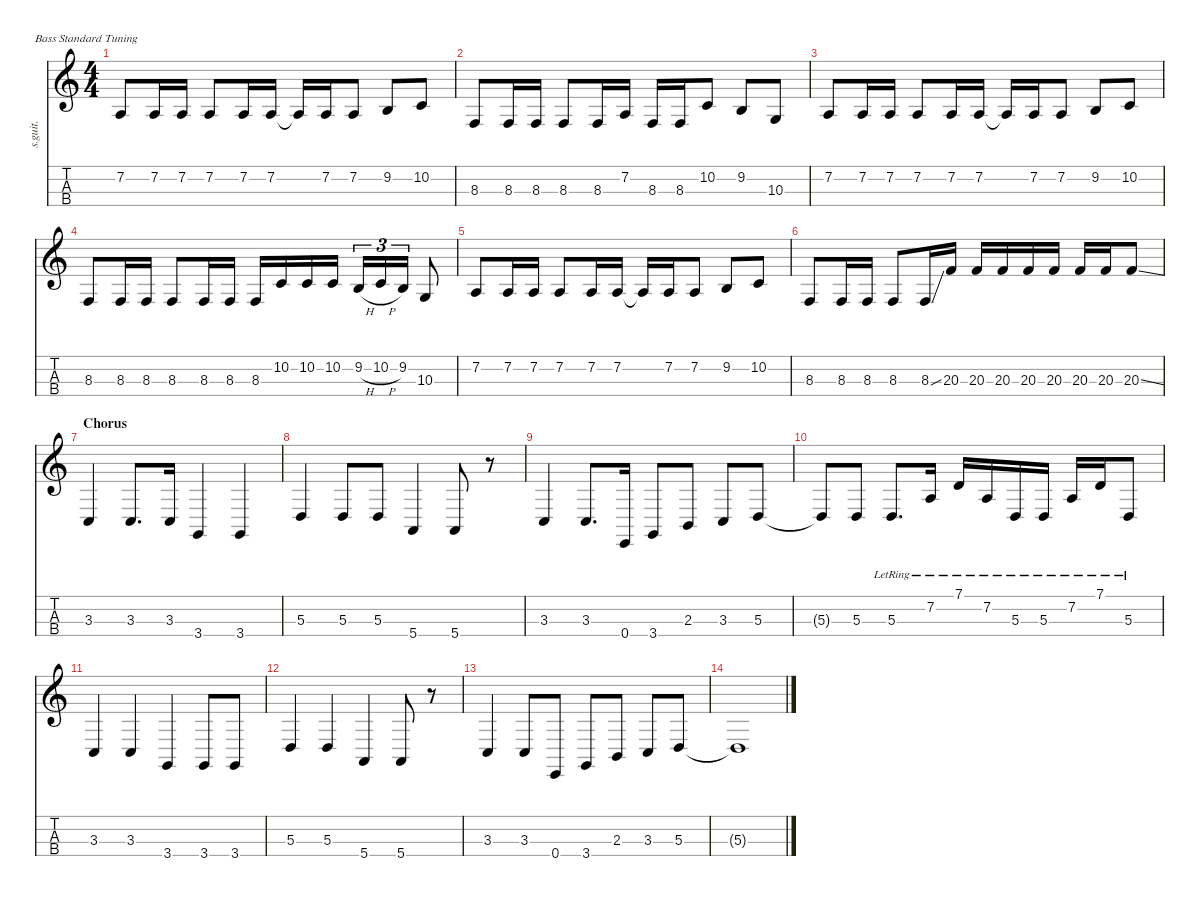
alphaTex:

\defaultSystemsLayout 4
\hideDynamics
\bracketExtendMode nobrackets
\track ("M. Balzary (Flea)" "s.guit.") {instrument electricbassfinger}
\staff {score tabs}
\tuning (G2 D2 A1 E1)
\ts (4 4)
\tempo (96 hide)
\clef g2
\ks c
7.2.8{lyrics (0 "") lyrics (1 "") lyrics (2 "") lyrics (3 "") lyrics (4 "") dy f} 7.2.16{lyrics (0 "") lyrics (1 "") lyrics (2 "") lyrics (3 "") lyrics (4 "")} 7.2.16{lyrics (0 "") lyrics (1 "") lyrics (2 "") lyrics (3 "") lyrics (4 "")} 7.2.8{lyrics (0 "") lyrics (1 "") lyrics (2 "") lyrics (3 "") lyrics (4 "")} 7.2.16{lyrics (0 "") lyrics (1 "") lyrics (2 "") lyrics (3 "") lyrics (4 "")} 7.2.16{lyrics (0 "") lyrics (1 "") lyrics (2 "") lyrics (3 "") lyrics (4 "")} 7.2{t}.16{lyrics (0 "") lyrics (1 "") lyrics (2 "") lyrics (3 "") lyrics (4 "")} 7.2.16{lyrics (0 "") lyrics (1 "") lyrics (2 "") lyrics (3 "") lyrics (4 "")} 7.2.8{lyrics (0 "") lyrics (1 "") lyrics (2 "") lyrics (3 "") lyrics (4 "")} 9.2.8{lyrics (0 "") lyrics (1 "") lyrics (2 "") lyrics (3 "") lyrics (4 "")} 10.2.8{lyrics (0 "") lyrics (1 "") lyrics (2 "") lyrics (3 "") lyrics (4 "")} |
8.3.8{lyrics (0 "") lyrics (1 "") lyrics (2 "") lyrics (3 "") lyrics (4 "")} 8.3.16{lyrics (0 "") lyrics (1 "") lyrics (2 "") lyrics (3 "") lyrics (4 "")} 8.3.16{lyrics (0 "") lyrics (1 "") lyrics (2 "") lyrics (3 "") lyrics (4 "")} 8.3.8{lyrics (0 "") lyrics (1 "") lyrics (2 "") lyrics (3 "") lyrics (4 "")} 8.3.16{lyrics (0 "") lyrics (1 "") lyrics (2 "") lyrics (3 "") lyrics (4 "")} 7.2.16{lyrics (0 "") lyrics (1 "") lyrics (2 "") lyrics (3 "") lyrics (4 "")} 8.3.16{lyrics (0 "") lyrics (1 "") lyrics (2 "") lyrics (3 "") lyrics (4 "")} 8.3.16{lyrics (0 "") lyrics (1 "") lyrics (2 "") lyrics (3 "") lyrics (4 "")} 10.2.8{lyrics (0 "") lyrics (1 "") lyrics (2 "") lyrics (3 "") lyrics (4 "")} 9.2.8{lyrics (0 "") lyrics (1 "") lyrics (2 "") lyrics (3 "") lyrics (4 "")} 10.3.8{lyrics (0 "") lyrics (1 "") lyrics (2 "") lyrics (3 "") lyrics (4 "")} |
7.2.8{lyrics (0 "") lyrics (1 "") lyrics (2 "") lyrics (3 "") lyrics (4 "")} 7.2.16{lyrics (0 "") lyrics (1 "") lyrics (2 "") lyrics (3 "") lyrics (4 "")} 7.2.16{lyrics (0 "") lyrics (1 "") lyrics (2 "") lyrics (3 "") lyrics (4 "")} 7.2.8{lyrics (0 "") lyrics (1 "") lyrics (2 "") lyrics (3 "") lyrics (4 "")} 7.2.16{lyrics (0 "") lyrics (1 "") lyrics (2 "") lyrics (3 "") lyrics (4 "")} 7.2.16{lyrics (0 "") lyrics (1 "") lyrics (2 "") lyrics (3 "") lyrics (4 "")} 7.2{t}.16{lyrics (0 "") lyrics (1 "") lyrics (2 "") lyrics (3 "") lyrics (4 "")} 7.2.16{lyrics (0 "") lyrics (1 "") lyrics (2 "") lyrics (3 "") lyrics (4 "")} 7.2.8{lyrics (0 "") lyrics (1 "") lyrics (2 "") lyrics (3 "") lyrics (4 "")} 9.2.8{lyrics (0 "") lyrics (1 "") lyrics (2 "") lyrics (3 "") lyrics (4 "")} 10.2.8{lyrics (0 "") lyrics (1 "") lyrics (2 "") lyrics (3 "") lyrics (4 "")} |
8.3.8{lyrics (0 "") lyrics (1 "") lyrics (2 "") lyrics (3 "") lyrics (4 "")} 8.3.16{lyrics (0 "") lyrics (1 "") lyrics (2 "") lyrics (3 "") lyrics (4 "")} 8.3.16{lyrics (0 "") lyrics (1 "") lyrics (2 "") lyrics (3 "") lyrics (4 "")} 8.3.8{lyrics (0 "") lyrics (1 "") lyrics (2 "") lyrics (3 "") lyrics (4 "")} 8.3.16{lyrics (0 "") lyrics (1 "") lyrics (2 "") lyrics (3 "") lyrics (4 "")} 8.3.16{lyrics (0 "") lyrics (1 "") lyrics (2 "") lyrics (3 "") lyrics (4 "")} 8.3.16{lyrics (0 "") lyrics (1 "") lyrics (2 "") lyrics (3 "") lyrics (4 "")} 10.2.16{lyrics (0 "") lyrics (1 "") lyrics (2 "") lyrics (3 "") lyrics (4 "")} 10.2.16{lyrics (0 "") lyrics (1 "") lyrics (2 "") lyrics (3 "") lyrics (4 "")} 10.2.16{lyrics (0 "") lyrics (1 "") lyrics (2 "") lyrics (3 "") lyrics (4 "")} 9.2{h}.16{tu (3 2) lyrics (0 "") lyrics (1 "") lyrics (2 "") lyrics (3 "") lyrics (4 "")} 10.2{h}.16{tu (3 2) lyrics (0 "") lyrics (1 "") lyrics (2 "") lyrics (3 "") lyrics (4 "")} 9.2.16{tu (3 2) lyrics (0 "") lyrics (1 "") lyrics (2 "") lyrics (3 "") lyrics (4 "")} 10.3.8{lyrics (0 "") lyrics (1 "") lyrics (2 "") lyrics (3 "") lyrics (4 "")} |
7.2.8{lyrics (0 "") lyrics (1 "") lyrics (2 "") lyrics (3 "") lyrics (4 "")} 7.2.16{lyrics (0 "") lyrics (1 "") lyrics (2 "") lyrics (3 "") lyrics (4 "")} 7.2.16{lyrics (0 "") lyrics (1 "") lyrics (2 "") lyrics (3 "") lyrics (4 "")} 7.2.8{lyrics (0 "") lyrics (1 "") lyrics (2 "") lyrics (3 "") lyrics (4 "")} 7.2.16{lyrics (0 "") lyrics (1 "") lyrics (2 "") lyrics (3 "") lyrics (4 "")} 7.2.16{lyrics (0 "") lyrics (1 "") lyrics (2 "") lyrics (3 "") lyrics (4 "")} 7.2{t}.16{lyrics (0 "") lyrics (1 "") lyrics (2 "") lyrics (3 "") lyrics (4 "")} 7.2.16{lyrics (0 "") lyrics (1 "") lyrics (2 "") lyrics (3 "") lyrics (4 "")} 7.2.8{lyrics (0 "") lyrics (1 "") lyrics (2 "") lyrics (3 "") lyrics (4 "")} 9.2.8{lyrics (0 "") lyrics (1 "") lyrics (2 "") lyrics (3 "") lyrics (4 "")} 10.2.8{lyrics (0 "") lyrics (1 "") lyrics (2 "") lyrics (3 "") lyrics (4 "")} |
8.3.8{lyrics (0 "") lyrics (1 "") lyrics (2 "") lyrics (3 "") lyrics (4 "")} 8.3.16{lyrics (0 "") lyrics (1 "") lyrics (2 "") lyrics (3 "") lyrics (4 "")} 8.3.16{lyrics (0 "") lyrics (1 "") lyrics (2 "") lyrics (3 "") lyrics (4 "")} 8.3.8{lyrics (0 "") lyrics (1 "") lyrics (2 "") lyrics (3 "") lyrics (4 "")} 8.3{ss}.16{lyrics (0 "") lyrics (1 "") lyrics (2 "") lyrics (3 "") lyrics (4 "")} 20.3.16{lyrics (0 "") lyrics (1 "") lyrics (2 "") lyrics (3 "") lyrics (4 "")} 20.3.16{lyrics (0 "") lyrics (1 "") lyrics (2 "") lyrics (3 "") lyrics (4 "")} 20.3.16{lyrics (0 "") lyrics (1 "") lyrics (2 "") lyrics (3 "") lyrics (4 "")} 20.3.16{lyrics (0 "") lyrics (1 "") lyrics (2 "") lyrics (3 "") lyrics (4 "")} 20.3.16{lyrics (0 "") lyrics (1 "") lyrics (2 "") lyrics (3 "") lyrics (4 "")} 20.3.16{lyrics (0 "") lyrics (1 "") lyrics (2 "") lyrics (3 "") lyrics (4 "")} 20.3.16{lyrics (0 "") lyrics (1 "") lyrics (2 "") lyrics (3 "") lyrics (4 "")} 20.3{ss}.8{lyrics (0 "") lyrics (1 "") lyrics (2 "") lyrics (3 "") lyrics (4 "")} |
\section ("" "Chorus")
3.3.4{lyrics (0 "") lyrics (1 "") lyrics (2 "") lyrics (3 "") lyrics (4 "")} 3.3.8{d lyrics (0 "") lyrics (1 "") lyrics (2 "") lyrics (3 "") lyrics (4 "")} 3.3.16{lyrics (0 "") lyrics (1 "") lyrics (2 "") lyrics (3 "") lyrics (4 "")} 3.4.4{lyrics (0 "") lyrics (1 "") lyrics (2 "") lyrics (3 "") lyrics (4 "")} 3.4.4{lyrics (0 "") lyrics (1 "") lyrics (2 "") lyrics (3 "") lyrics (4 "")} |
5.3.4{lyrics (0 "") lyrics (1 "") lyrics (2 "") lyrics (3 "") lyrics (4 "")} 5.3.8{lyrics (0 "") lyrics (1 "") lyrics (2 "") lyrics (3 "") lyrics (4 "")} 5.3.8{lyrics (0 "") lyrics (1 "") lyrics (2 "") lyrics (3 "") lyrics (4 "")} 5.4.4{lyrics (0 "") lyrics (1 "") lyrics (2 "") lyrics (3 "") lyrics (4 "")} 5.4.8{lyrics (0 "") lyrics (1 "") lyrics (2 "") lyrics (3 "") lyrics (4 "")} r.8 |
3.3.4{lyrics (0 "") lyrics (1 "") lyrics (2 "") lyrics (3 "") lyrics (4 "")} 3.3.8{d lyrics (0 "") lyrics (1 "") lyrics (2 "") lyrics (3 "") lyrics (4 "")} 0.4.16{lyrics (0 "") lyrics (1 "") lyrics (2 "") lyrics (3 "") lyrics (4 "")} 3.4.8{lyrics (0 "") lyrics (1 "") lyrics (2 "") lyrics (3 "") lyrics (4 "")} 2.3.8{lyrics (0 "") lyrics (1 "") lyrics (2 "") lyrics (3 "") lyrics (4 "")} 3.3.8{lyrics (0 "") lyrics (1 "") lyrics (2 "") lyrics (3 "") lyrics (4 "")} 5.3.8{lyrics (0 "") lyrics (1 "") lyrics (2 "") lyrics (3 "") lyrics (4 "")} |
5.3{t}.8{lyrics (0 "") lyrics (1 "") lyrics (2 "") lyrics (3 "") lyrics (4 "")} 5.3.8{lyrics (0 "") lyrics (1 "") lyrics (2 "") lyrics (3 "") lyrics (4 "")} 5.3{lr}.8{d lyrics (0 "") lyrics (1 "") lyrics (2 "") lyrics (3 "") lyrics (4 "")} 7.2{lr}.16{lyrics (0 "") lyrics (1 "") lyrics (2 "") lyrics (3 "") lyrics (4 "")} 7.1{lr}.16{lyrics (0 "") lyrics (1 "") lyrics (2 "") lyrics (3 "") lyrics (4 "")} 7.2{lr}.16{lyrics (0 "") lyrics (1 "") lyrics (2 "") lyrics (3 "") lyrics (4 "")} 5.3{lr}.16{lyrics (0 "") lyrics (1 "") lyrics (2 "") lyrics (3 "") lyrics (4 "")} 5.3{lr}.16{lyrics (0 "") lyrics (1 "") lyrics (2 "") lyrics (3 "") lyrics (4 "")} 7.2{lr}.16{lyrics (0 "") lyrics (1 "") lyrics (2 "") lyrics (3 "") lyrics (4 "")} 7.1{lr}.16{lyrics (0 "") lyrics (1 "") lyrics (2 "") lyrics (3 "") lyrics (4 "")} 5.3{lr}.8{lyrics (0 "") lyrics (1 "") lyrics (2 "") lyrics (3 "") lyrics (4 "")} |
3.3.4{lyrics (0 "") lyrics (1 "") lyrics (2 "") lyrics (3 "") lyrics (4 "")} 3.3.4{lyrics (0 "") lyrics (1 "") lyrics (2 "") lyrics (3 "") lyrics (4 "")} 3.4.4{lyrics (0 "") lyrics (1 "") lyrics (2 "") lyrics (3 "") lyrics (4 "")} 3.4.8{lyrics (0 "") lyrics (1 "") lyrics (2 "") lyrics (3 "") lyrics (4 "")} 3.4.8{lyrics (0 "") lyrics (1 "") lyrics (2 "") lyrics (3 "") lyrics (4 "")} |
5.3.4{lyrics (0 "") lyrics (1 "") lyrics (2 "") lyrics (3 "") lyrics (4 "")} 5.3.4{lyrics (0 "") lyrics (1 "") lyrics (2 "") lyrics (3 "") lyrics (4 "")} 5.4.4{lyrics (0 "") lyrics (1 "") lyrics (2 "") lyrics (3 "") lyrics (4 "")} 5.4.8{lyrics (0 "") lyrics (1 "") lyrics (2 "") lyrics (3 "") lyrics (4 "")} r.8 |
3.3.4{lyrics (0 "") lyrics (1 "") lyrics (2 "") lyrics (3 "") lyrics (4 "")} 3.3.8{lyrics (0 "") lyrics (1 "") lyrics (2 "") lyrics (3 "") lyrics (4 "")} 0.4.8{lyrics (0 "") lyrics (1 "") lyrics (2 "") lyrics (3 "") lyrics (4 "")} 3.4.8{lyrics (0 "") lyrics (1 "") lyrics (2 "") lyrics (3 "") lyrics (4 "")} 2.3.8{lyrics (0 "") lyrics (1 "") lyrics (2 "") lyrics (3 "") lyrics (4 "")} 3.3.8{lyrics (0 "") lyrics (1 "") lyrics (2 "") lyrics (3 "") lyrics (4 "")} 5.3.8{lyrics (0 "") lyrics (1 "") lyrics (2 "") lyrics (3 "") lyrics (4 "")} |
5.3{t}.1{lyrics (0 "") lyrics (1 "") lyrics (2 "") lyrics (3 "") lyrics (4 "")}
